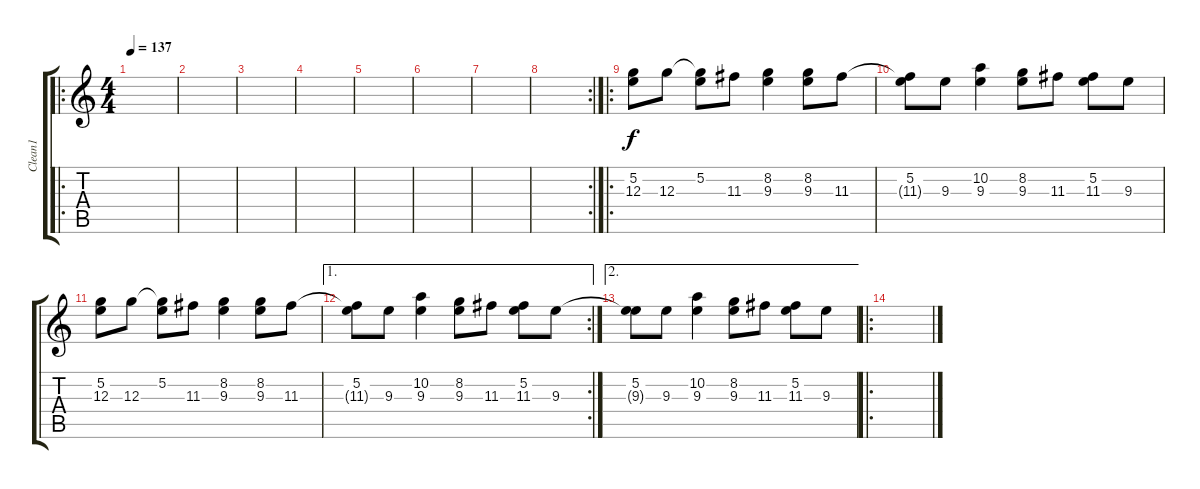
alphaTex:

\track ("Clean1" "Clean1") {instrument electricguitarclean}
\staff {score tabs}
\tuning (E4 B3 G3 D3 A2 E2) {hide}
\ro
\ts (4 4)
\tempo 137
\clef g2
\ks c
|
|
|
|
|
|
|
\rc 2
|
\ro
(5.2 12.3).8 12.3.8 (5.2 12.3{t}).8 11.3.8 (8.2 9.3).4 (8.2 9.3).8 11.3.8 |
(5.2 11.3{t}).8 9.3.8 (10.2 9.3).4 (8.2 9.3).8 11.3.8 (5.2 11.3).8 9.3.8 |
(5.2 12.3).8 12.3.8 (5.2 12.3{t}).8 11.3.8 (8.2 9.3).4 (8.2 9.3).8 11.3.8 |
\ae 1
\rc 2
(5.2 11.3{t}).8 9.3.8 (10.2 9.3).4 (8.2 9.3).8 11.3.8 (5.2 11.3).8 9.3.8 |
\ae 2
(5.2 9.3{t}).8 9.3.8 (10.2 9.3).4 (8.2 9.3).8 11.3.8 (5.2 11.3).8 9.3.8 |
\ro
